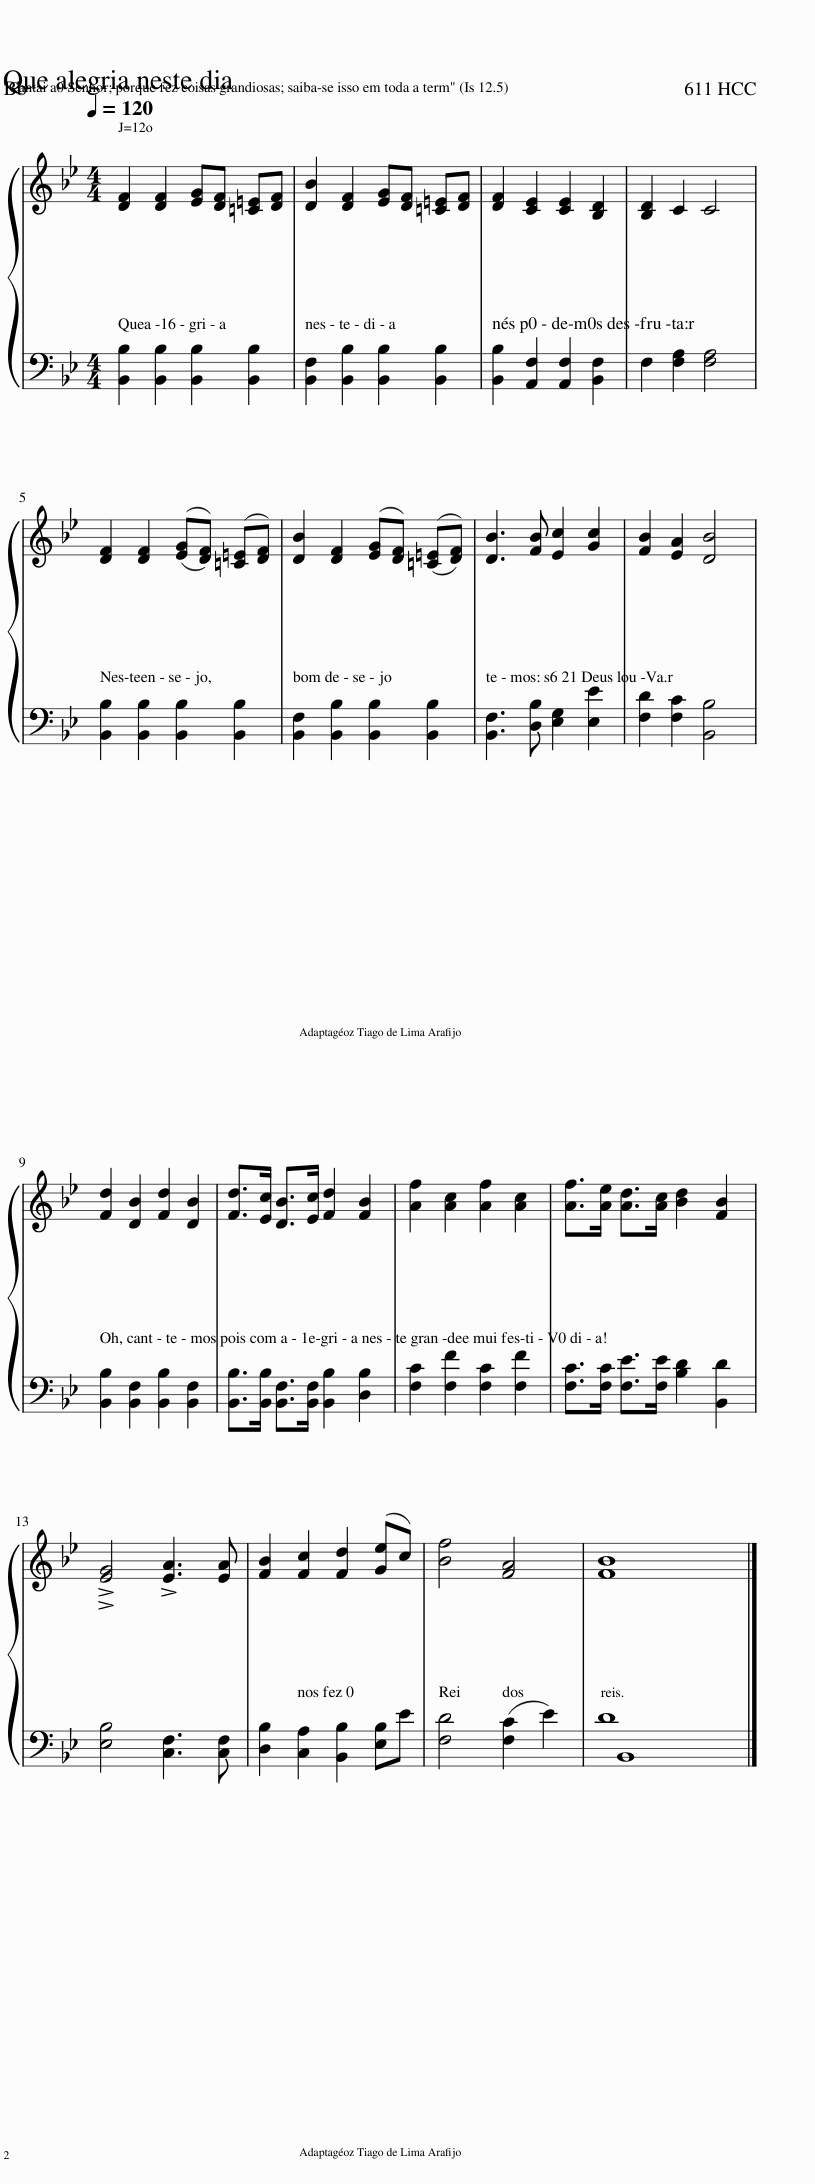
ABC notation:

X:1
%%score { 1 | ( 2 3 4 ) }
L:1/8
Q:1/4=120
M:4/4
I:linebreak $
K:Bb
V:1 treble
V:2 bass
V:3 bass
V:4 bass
V:1
 [DF]2 [DF]2 [EG][DF] [=C=E][DF] | [DB]2 [DF]2 [EG][DF] [=C=E][DF] | [DF]2 [CE]2 [CE]2 [B,D]2 | [B,D]2 C2 C4 |$ [DF]2 [DF]2 (([EG][DF])) ([=C=E][DF]) | %5
 [DB]2 [DF]2 ([EG][DF]) (([=C=E][DF])) | [DB]3 [FB] [Ec]2 [Gc]2 | [FB]2 [EA]2 [DB]4 |$ [Fd]2 [DB]2 [Fd]2 [DB]2 | [Fd]>[Ec] [DB]>[Ec] [Fd]2 [FB]2 | %10
 [Af]2 [Ac]2 [Af]2 [Ac]2 | [Af]>[Ae] [Ad]>[Ac] [Bd]2 [FB]2 |$ !>![EG]4 !>![EA]3 [EA] | [FB]2 [Fc]2 [Fd]2 ([Ge]c) | [Bf]4 [FA]4 | %15
 B8 |] %16
V:2
 [B,,B,]2 [B,,B,]2 [B,,B,]2 [B,,B,]2 | [B,,F,]2 [B,,B,]2 [B,,B,]2 [B,,B,]2 | [B,,B,]2 [A,,F,]2 [A,,F,]2 [B,,F,]2 | F,2 [F,A,]2 [F,A,]4 |$ [B,,B,]2 [B,,B,]2 [B,,B,]2 [B,,B,]2 | %5
 [B,,F,]2 [B,,B,]2 [B,,B,]2 [B,,B,]2 | [B,,F,]3 [D,B,] [E,G,]2 [E,E]2 | [F,D]2 [F,C]2 [B,,B,]4 |$ [B,,B,]2 [B,,F,]2 [B,,B,]2 [B,,F,]2 | [B,,B,]>[B,,B,] [B,,F,]>[B,,F,] [B,,B,]2 [D,B,]2 | %10
 [F,C]2 [F,F]2 [F,C]2 [F,F]2 | [F,C]>[F,C] [F,E]>[F,E] [B,D]2 [B,,D]2 |$ [E,B,]4 [C,F,]3 [C,F,] | [D,B,]2 [C,A,]2 [B,,B,]2 [E,B,]E | [F,D]4 ([F,C]2 E2) | %15
[I:staff -1] F8 |] %16
V:3
 x8 | x8 | x8 | x8 |$ x8 | %5
 x8 | x8 | x8 |$ x8 | x8 | %10
 x8 | x8 |$ x8 | x8 | x8 | %15
 D8 |] %16
V:4
 x8 | x8 | x8 | x8 |$ x8 | %5
 x8 | x8 | x8 |$ x8 | x8 | %10
 x8 | x8 |$ x8 | x8 | x8 | %15
 B,,8 |] %16
